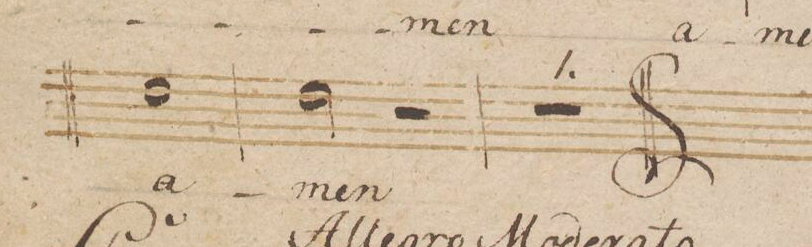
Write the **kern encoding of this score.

**kern	**text	**dynam
*I"Basso.	*	*
*clefF4	*	*
*k[b-]	*	*
*met(c)	*	*
*M4/4	*	*
1F	a-	.
=217	=217	=217
2F\	-men	.
2r	.	.
=218	=218	=218
1r	.	.
==	==	==
*-	*-	*-
